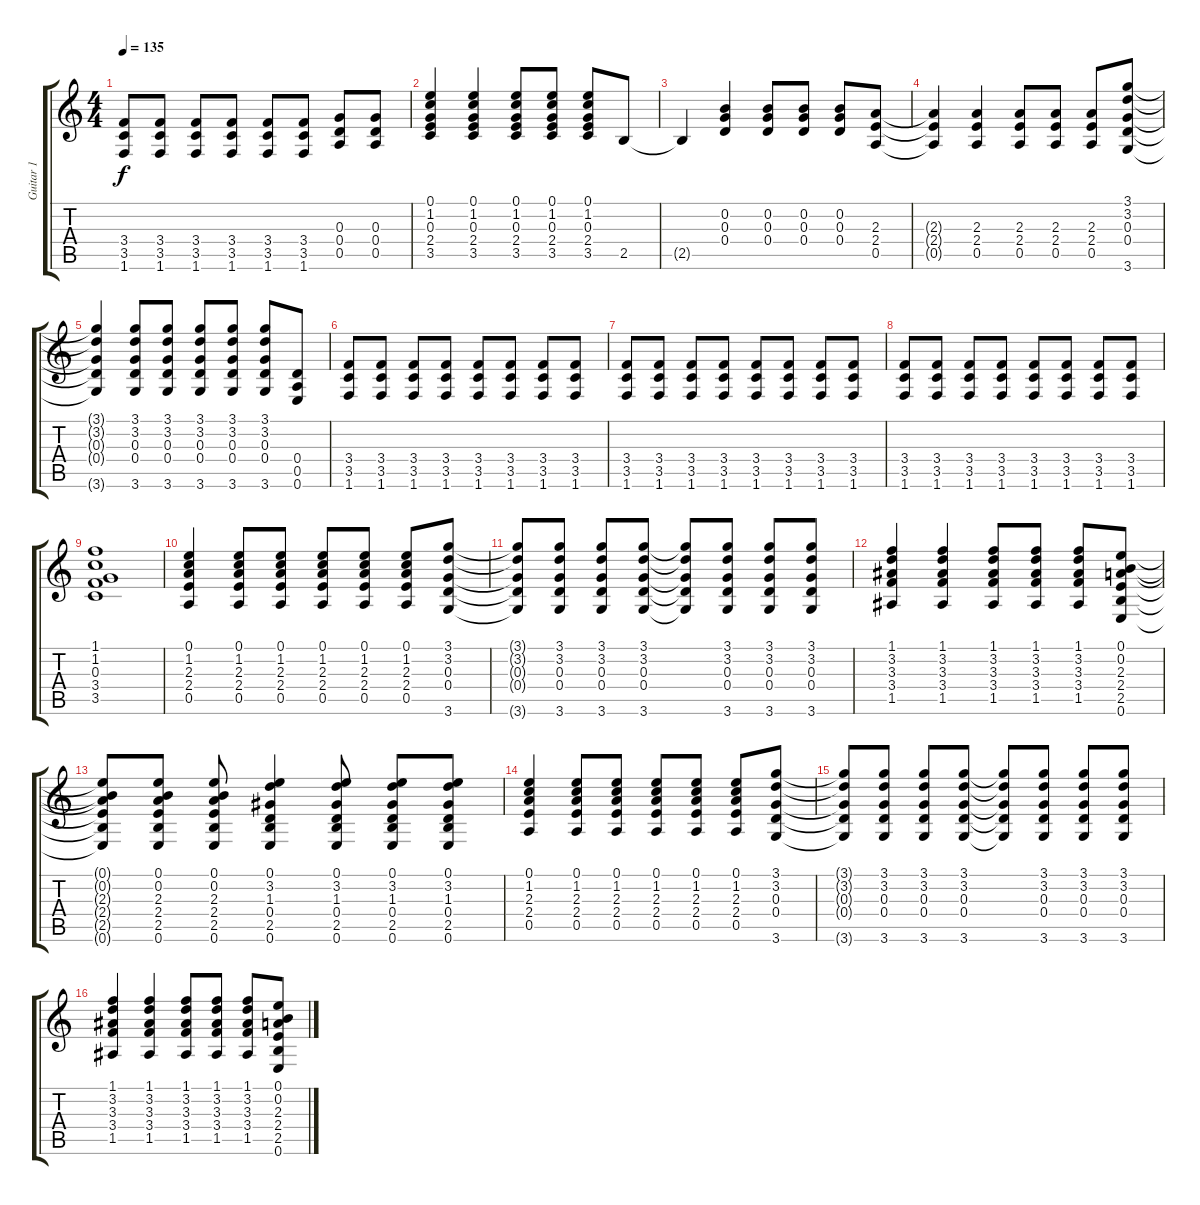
\track ("Guitar 1" "Guitar 1") {instrument distortionguitar}
\staff {score tabs}
\tuning (E4 B3 G3 D3 A2 E2) {hide}
\ts (4 4)
\tempo 135
\clef g2
\ks c
(3.4 3.5 1.6).8{dy f} (3.4 3.5 1.6).8 (3.4 3.5 1.6).8 (3.4 3.5 1.6).8 (3.4 3.5 1.6).8 (3.4 3.5 1.6).8 (0.3 0.4 0.5).8 (0.3 0.4 0.5).8 |
(0.1 1.2 0.3 2.4 3.5).4 (0.1 1.2 0.3 2.4 3.5).4 (0.1 1.2 0.3 2.4 3.5).8 (0.1 1.2 0.3 2.4 3.5).8 (0.1 1.2 0.3 2.4 3.5).8 2.5.8 |
2.5{t}.4 (0.2 0.3 0.4).4 (0.2 0.3 0.4).8 (0.2 0.3 0.4).8 (0.2 0.3 0.4).8 (2.3 2.4 0.5).8 |
(2.3{t} 2.4{t} 0.5{t}).4 (2.3 2.4 0.5).4 (2.3 2.4 0.5).8 (2.3 2.4 0.5).8 (2.3 2.4 0.5).8 (3.1 3.2 0.3 0.4 3.6).8 |
(3.1{t} 3.2{t} 0.3{t} 0.4{t} 3.6{t}).4 (3.1 3.2 0.3 0.4 3.6).8 (3.1 3.2 0.3 0.4 3.6).8 (3.1 3.2 0.3 0.4 3.6).8 (3.1 3.2 0.3 0.4 3.6).8 (3.1 3.2 0.3 0.4 3.6).8 (0.4 0.5 0.6).8 |
(3.4 3.5 1.6).8 (3.4 3.5 1.6).8 (3.4 3.5 1.6).8 (3.4 3.5 1.6).8 (3.4 3.5 1.6).8 (3.4 3.5 1.6).8 (3.4 3.5 1.6).8 (3.4 3.5 1.6).8 |
(3.4 3.5 1.6).8 (3.4 3.5 1.6).8 (3.4 3.5 1.6).8 (3.4 3.5 1.6).8 (3.4 3.5 1.6).8 (3.4 3.5 1.6).8 (3.4 3.5 1.6).8 (3.4 3.5 1.6).8 |
(3.4 3.5 1.6).8 (3.4 3.5 1.6).8 (3.4 3.5 1.6).8 (3.4 3.5 1.6).8 (3.4 3.5 1.6).8 (3.4 3.5 1.6).8 (3.4 3.5 1.6).8 (3.4 3.5 1.6).8 |
(1.1 1.2 0.3 3.4 3.5).1 |
(0.1 1.2 2.3 2.4 0.5).4 (0.1 1.2 2.3 2.4 0.5).8 (0.1 1.2 2.3 2.4 0.5).8 (0.1 1.2 2.3 2.4 0.5).8 (0.1 1.2 2.3 2.4 0.5).8 (0.1 1.2 2.3 2.4 0.5).8 (3.1 3.2 0.3 0.4 3.6).8 |
(3.1{t} 3.2{t} 0.3{t} 0.4{t} 3.6{t}).8 (3.1 3.2 0.3 0.4 3.6).8 (3.1 3.2 0.3 0.4 3.6).8 (3.1 3.2 0.3 0.4 3.6).8 (3.1{t} 3.2{t} 0.3{t} 0.4{t} 3.6{t}).8 (3.1 3.2 0.3 0.4 3.6).8 (3.1 3.2 0.3 0.4 3.6).8 (3.1 3.2 0.3 0.4 3.6).8 |
(1.1 3.2 3.3 3.4 1.5).4 (1.1 3.2 3.3 3.4 1.5).4 (1.1 3.2 3.3 3.4 1.5).8 (1.1 3.2 3.3 3.4 1.5).8 (1.1 3.2 3.3 3.4 1.5).8 (0.1 0.2 2.3 2.4 2.5 0.6).8 |
(0.1{t} 0.2{t} 2.3{t} 2.4{t} 2.5{t} 0.6{t}).8 (0.1 0.2 2.3 2.4 2.5 0.6).8 (0.1 0.2 2.3 2.4 2.5 0.6).8 (0.1 3.2 1.3 0.4 2.5 0.6).4 (0.1 3.2 1.3 0.4 2.5 0.6).8 (0.1 3.2 1.3 0.4 2.5 0.6).8 (0.1 3.2 1.3 0.4 2.5 0.6).8 |
(0.1 1.2 2.3 2.4 0.5).4 (0.1 1.2 2.3 2.4 0.5).8 (0.1 1.2 2.3 2.4 0.5).8 (0.1 1.2 2.3 2.4 0.5).8 (0.1 1.2 2.3 2.4 0.5).8 (0.1 1.2 2.3 2.4 0.5).8 (3.1 3.2 0.3 0.4 3.6).8 |
(3.1{t} 3.2{t} 0.3{t} 0.4{t} 3.6{t}).8 (3.1 3.2 0.3 0.4 3.6).8 (3.1 3.2 0.3 0.4 3.6).8 (3.1 3.2 0.3 0.4 3.6).8 (3.1{t} 3.2{t} 0.3{t} 0.4{t} 3.6{t}).8 (3.1 3.2 0.3 0.4 3.6).8 (3.1 3.2 0.3 0.4 3.6).8 (3.1 3.2 0.3 0.4 3.6).8 |
(1.1 3.2 3.3 3.4 1.5).4 (1.1 3.2 3.3 3.4 1.5).4 (1.1 3.2 3.3 3.4 1.5).8 (1.1 3.2 3.3 3.4 1.5).8 (1.1 3.2 3.3 3.4 1.5).8 (0.1 0.2 2.3 2.4 2.5 0.6).8
